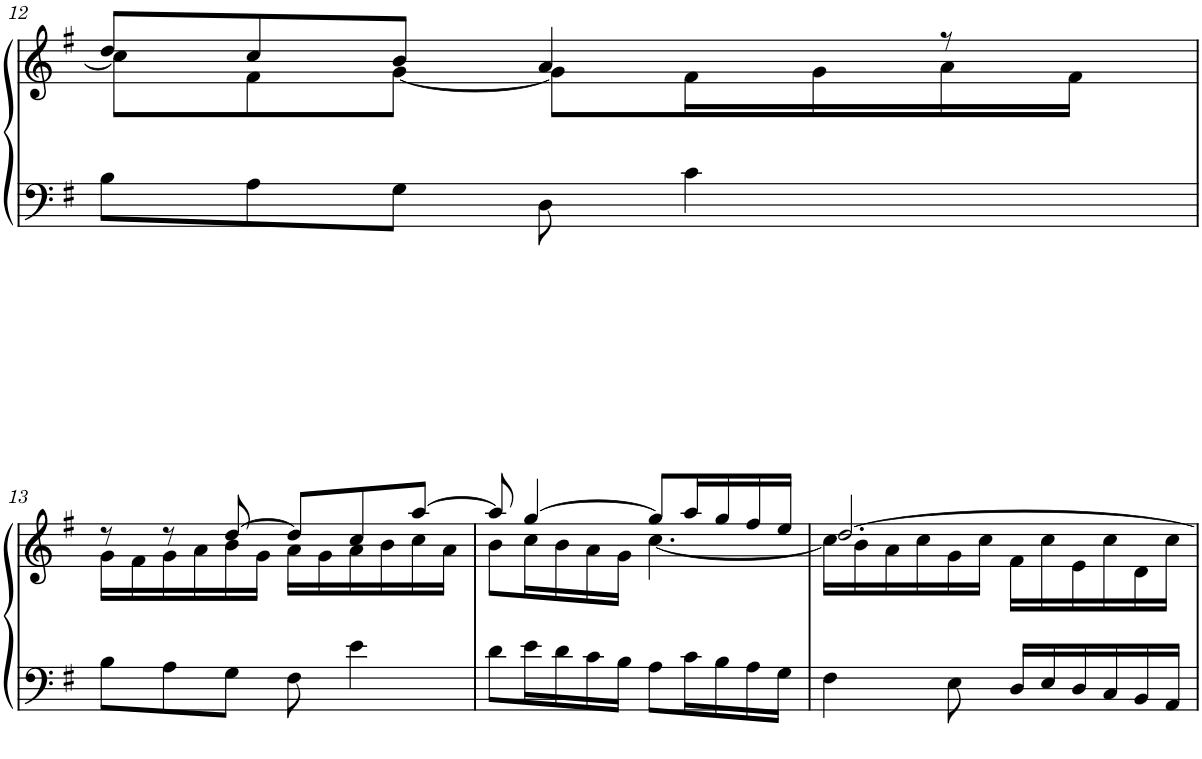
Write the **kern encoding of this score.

**kern	**kern
*part1	*part1
*staff2	*staff1
*I"Piano	*
*I'Pno	*
!!LO:PB:g=z
*clefF4	*clefG2
*k[f#]	*k[f#]
*M6/8	*M6/8
=12	=12
*	*^
8B\L	8dd/L	8cc\L]
8A\	8cc/	8f#\
8G\J	8b/J	[8g\J
8D\	4a/	8g\L]
4c\	.	16f#\L
.	.	16g\
.	8r	16a\
.	.	16f#\JJ
!!LO:LB:g=z	!!
=13	=13	=13
8B\L	8r	16g\LL
.	.	16f#\
8A\	8r	16g\
.	.	16a\
8G\J	[8dd/	16b\
.	.	16g\JJ
8F#\	8dd/L]	16a\LL
.	.	16g\
4e\	8cc/	16a\
.	.	16b\
.	[8aa/J	16cc\
.	.	16a\JJ
=14	=14	=14
8d\L	8aa/]	8b\L
16e\L	[4gg/	16cc\L
16d\	.	16b\
16c\	.	16a\
16B\JJ	.	16g\JJ
8A\L	8gg/L]	[4.cc\
16c\L	16aa/L	.
16B\	16gg/	.
16A\	16ff#/	.
16G\JJ	16ee/JJ	.
=15	=15	=15
4F#\	[2.dd/	16cc\LL]
.	.	16b\
.	.	16a\
.	.	16cc\
8E\	.	16g\
.	.	16cc\JJ
16D/LL	.	16f#\LL
16E/	.	16cc\
16D/	.	16e\
16C/	.	16cc\
16BB/	.	16d\
16AA/JJ	.	16cc\JJ
*	*v	*v
=	=
*-	*-
